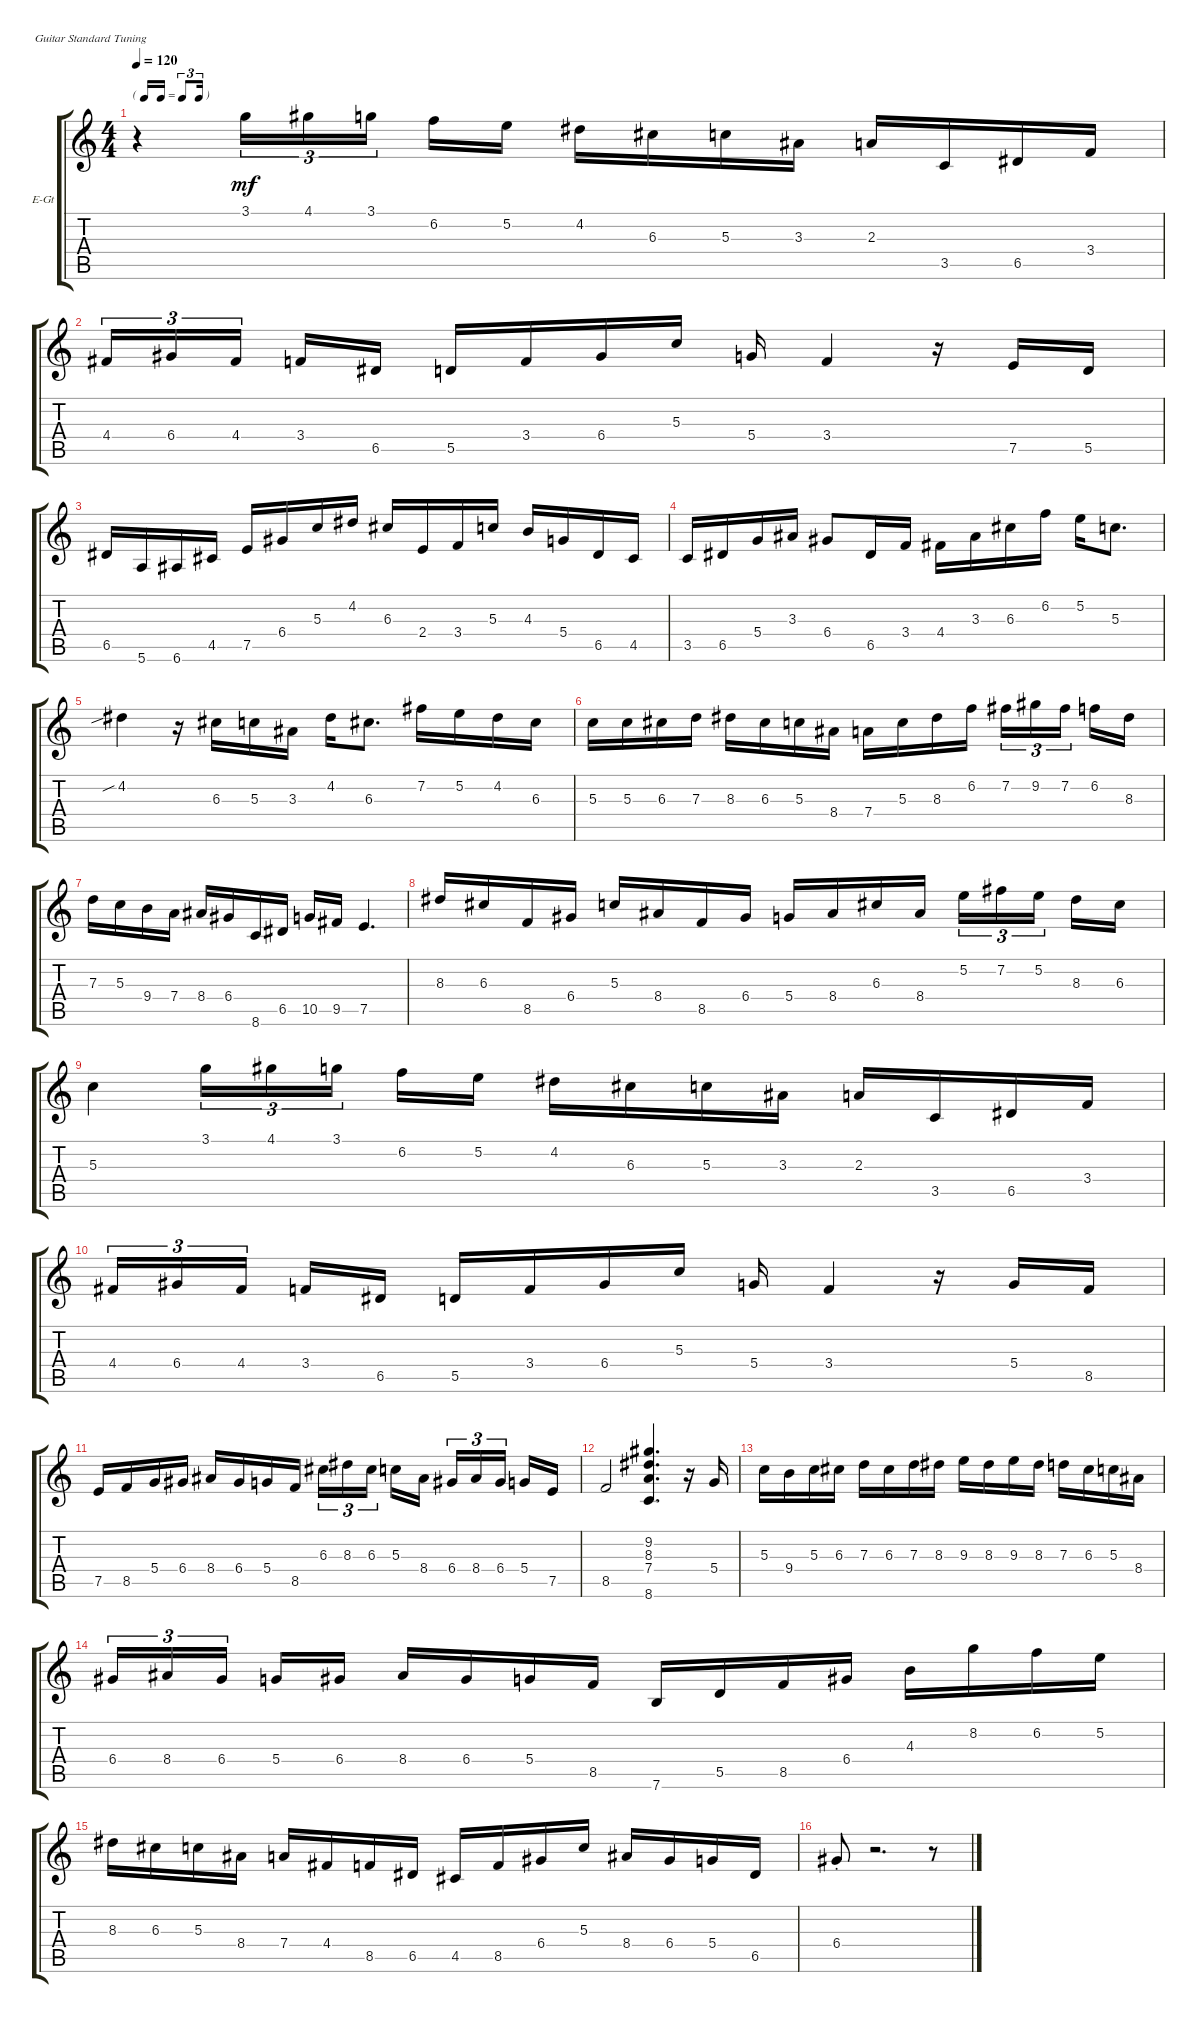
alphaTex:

\defaultSystemsLayout 4
\bracketExtendMode groupsimilarinstruments
\firstSystemTrackNameOrientation horizontal
\otherSystemsTrackNameOrientation horizontal
\track ("Electric Guitar" "E-Gt") {instrument electricguitarclean}
\staff {score tabs}
\tuning (E4 B3 G3 D3 A2 E2)
\ts (4 4)
\tf triplet16th
\tempo 120
\clef g2
\ks c
r.4{dy mf} 3.1.16{tu (3 2)} 4.1.16{tu (3 2)} 3.1.16{tu (3 2)} 6.2.16 5.2.16 4.2.16 6.3.16 5.3.16 3.3.16 2.3.16 3.5.16 6.5.16 3.4.16 |
4.4.16{tu (3 2)} 6.4.16{tu (3 2)} 4.4.16{tu (3 2)} 3.4.16 6.5.16 5.5.16 3.4.16 6.4.16 5.3.16 5.4.16 3.4.4 r.16 7.5.16 5.5.16 |
6.5.16 5.6.16 6.6.16 4.5.16 7.5.16 6.4.16 5.3.16 4.2.16 6.3.16 2.4.16 3.4.16 5.3.16 4.3.16 5.4.16 6.5.16 4.5.16 |
3.5.16 6.5.16 5.4.16 3.3.16 6.4.8 6.5.16 3.4.16 4.4.16 3.3.16 6.3.16 6.2.16 5.2.16 5.3.8{d} |
4.2{sib}.4 r.16 6.3.16 5.3.16 3.3.16 4.2.16 6.3.8{d} 7.2.16 5.2.16 4.2.16 6.3.16 |
5.3.16 5.3.16 6.3.16 7.3.16 8.3.16 6.3.16 5.3.16 8.4.16 7.4.16 5.3.16 8.3.16 6.2.16 7.2.16{tu (3 2)} 9.2.16{tu (3 2)} 7.2.16{tu (3 2)} 6.2.16 8.3.16 |
7.3.16 5.3.16 9.4.16 7.4.16 8.4.16 6.4.16 8.6.16 6.5.16 10.5.16 9.5.16 7.5.4{d} |
8.3.16 6.3.16 8.5.16 6.4.16 5.3.16 8.4.16 8.5.16 6.4.16 5.4.16 8.4.16 6.3.16 8.4.16 5.2.16{tu (3 2)} 7.2.16{tu (3 2)} 5.2.16{tu (3 2)} 8.3.16 6.3.16 |
5.3.4 3.1.16{tu (3 2)} 4.1.16{tu (3 2)} 3.1.16{tu (3 2)} 6.2.16 5.2.16 4.2.16 6.3.16 5.3.16 3.3.16 2.3.16 3.5.16 6.5.16 3.4.16 |
4.4.16{tu (3 2)} 6.4.16{tu (3 2)} 4.4.16{tu (3 2)} 3.4.16 6.5.16 5.5.16 3.4.16 6.4.16 5.3.16 5.4.16 3.4.4 r.16 5.4.16 8.5.16 |
7.5.16 8.5.16 5.4.16 6.4.16 8.4.16 6.4.16 5.4.16 8.5.16 6.3.16{tu (3 2)} 8.3.16{tu (3 2)} 6.3.16{tu (3 2)} 5.3.16 8.4.16 6.4.16{tu (3 2)} 8.4.16{tu (3 2)} 6.4.16{tu (3 2)} 5.4.16 7.5.16 |
8.5.2 (8.6 7.4 8.3 9.2).4{d} r.16 5.4.16 |
5.3.16 9.4.16 5.3.16 6.3.16 7.3.16 6.3.16 7.3.16 8.3.16 9.3.16 8.3.16 9.3.16 8.3.16 7.3.16 6.3.16 5.3.16 8.4.16 |
6.4.16{tu (3 2)} 8.4.16{tu (3 2)} 6.4.16{tu (3 2)} 5.4.16 6.4.16 8.4.16 6.4.16 5.4.16 8.5.16 7.6.16 5.5.16 8.5.16 6.4.16 4.3.16 8.2.16 6.2.16 5.2.16 |
8.3.16 6.3.16 5.3.16 8.4.16 7.4.16 4.4.16 8.5.16 6.5.16 4.5.16 8.5.16 6.4.16 5.3.16 8.4.16 6.4.16 5.4.16 6.5.16 |
6.4{st}.8 r.2{d} r.8
